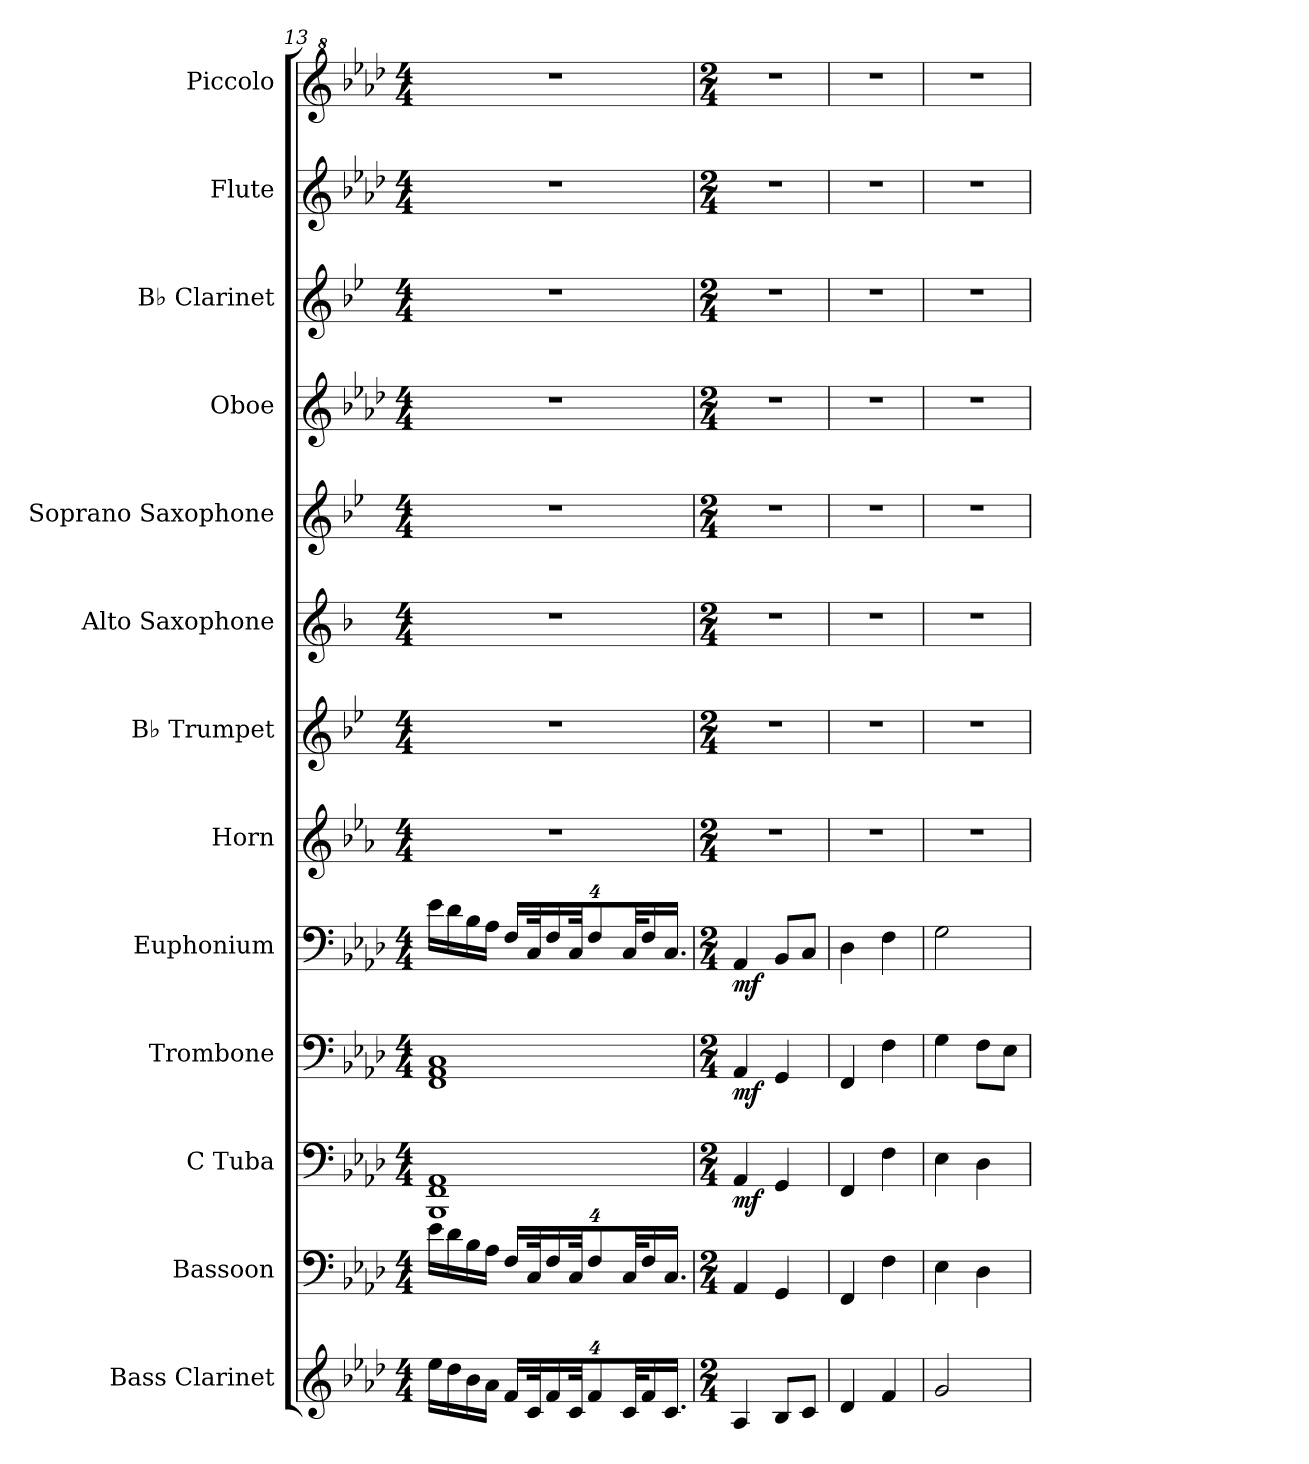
**kern	**dynam	**kern	**kern	**dynam	**kern	**dynam	**kern	**dynam	**kern	**kern	**kern	**kern	**kern	**kern	**kern	**kern
*part13	*part13	*part12	*part11	*part11	*part10	*part10	*part9	*part9	*part8	*part7	*part6	*part5	*part4	*part3	*part2	*part1
*staff13	*staff13	*staff12	*staff11	*staff11	*staff10	*staff10	*staff9	*staff9	*staff8	*staff7	*staff6	*staff5	*staff4	*staff3	*staff2	*staff1
*I"Bass Clarinet	*	*I"Bassoon	*I"C Tuba	*	*I"Trombone	*	*I"Euphonium	*	*I"Horn	*I"B♭ Trumpet	*I"Alto Saxophone	*I"Soprano Saxophone	*I"Oboe	*I"B♭ Clarinet	*I"Flute	*I"Piccolo
*I'B. Cl.	*	*I'Bsn.	*I'C Tu.	*	*I'Trb.	*	*I'Eu.	*	*I'Hn.	*I'B♭ Tpt.	*I'A. Sax.	*I'S. Sax.	*I'Ob.	*I'B♭ Cl.	*I'Fl.	*I'Picc.
!!LO:PB:g=z
*clefG2	*	*clefF4	*clefF4	*	*clefF4	*	*clefF4	*	*clefG2	*clefG2	*clefG2	*clefG2	*clefG2	*clefG2	*clefG2	*clefG^2
*ITrd8c14	*	*	*	*	*	*	*	*	*ITrd4c7	*ITrd1c2	*ITrd5c9	*ITrd1c2	*	*ITrd1c2	*	*ITrd-7c-12
*k[b-e-a-d-]	*	*k[b-e-a-d-]	*k[b-e-a-d-]	*	*k[b-e-a-d-]	*	*k[b-e-a-d-]	*	*k[b-e-a-d-]	*k[b-e-a-d-]	*k[b-e-a-d-]	*k[b-e-a-d-]	*k[b-e-a-d-]	*k[b-e-a-d-]	*k[b-e-a-d-]	*k[b-e-a-d-]
*A-:	*	*A-:	*A-:	*	*A-:	*	*A-:	*	*A-:	*A-:	*A-:	*A-:	*A-:	*A-:	*A-:	*A-:
*M4/4	*	*M4/4	*M4/4	*	*M4/4	*	*M4/4	*	*M4/4	*M4/4	*M4/4	*M4/4	*M4/4	*M4/4	*M4/4	*M4/4
=13	=13	=13	=13	=13	=13	=13	=13	=13	=13	=13	=13	=13	=13	=13	=13	=13
16e-\LL	.	16e-\LL	1BBB- 1FF 1AA-	.	1FF 1AA- 1C	.	16e-\LL	.	1r	1r	1r	1r	1r	1r	1r	1r
16d-\	.	16d-\	.	.	.	.	16d-\	.	.	.	.	.	.	.	.	.
16B-\	.	16B-\	.	.	.	.	16B-\	.	.	.	.	.	.	.	.	.
16A-\JJ	.	16A-\JJ	.	.	.	.	16A-\JJ	.	.	.	.	.	.	.	.	.
*Xbrackettup	*	*Xbrackettup	*	*	*	*	*Xbrackettup	*	*	*	*	*	*	*	*	*
32%3F/LL	.	32%3F/LL	.	.	.	.	32%3F/LL	.	.	.	.	.	.	.	.	.
64%3C/K	.	64%3C/K	.	.	.	.	64%3C/K	.	.	.	.	.	.	.	.	.
32%3F/	.	32%3F/	.	.	.	.	32%3F/	.	.	.	.	.	.	.	.	.
64%3C/JK	.	64%3C/JK	.	.	.	.	64%3C/JK	.	.	.	.	.	.	.	.	.
16%3F/	.	16%3F/	.	.	.	.	16%3F/	.	.	.	.	.	.	.	.	.
64%3C/KL	.	64%3C/KL	.	.	.	.	64%3C/KL	.	.	.	.	.	.	.	.	.
32%3F/	.	32%3F/	.	.	.	.	32%3F/	.	.	.	.	.	.	.	.	.
32%3.C/JJ	.	32%3.C/JJ	.	.	.	.	32%3.C/JJ	.	.	.	.	.	.	.	.	.
=14	=14	=14	=14	=14	=14	=14	=14	=14	=14	=14	=14	=14	=14	=14	=14	=14
*M2/4	*	*M2/4	*M2/4	*	*M2/4	*	*M2/4	*	*M2/4	*M2/4	*M2/4	*M2/4	*M2/4	*M2/4	*M2/4	*M2/4
!	!LO:DY:a	!	!	!	!	!	!	!	!	!	!	!	!	!	!	!
!	!LO:DY:n=1:b	!	!	!LO:DY:b	!	!LO:DY:b	!	!LO:DY:b	!	!	!	!	!	!	!	!
4AA-/	mf mf	4AA-/	4AA-/	mf	4AA-/	mf	4AA-/	mf	2r	2r	2r	2r	2r	2r	2r	2r
8BB-/L	.	4GG/	4GG/	.	4GG/	.	8BB-/L	.	.	.	.	.	.	.	.	.
8C/J	.	.	.	.	.	.	8C/J	.	.	.	.	.	.	.	.	.
=15	=15	=15	=15	=15	=15	=15	=15	=15	=15	=15	=15	=15	=15	=15	=15	=15
4D-/	.	4FF/	4FF/	.	4FF/	.	4D-\	.	2r	2r	2r	2r	2r	2r	2r	2r
4F/	.	4F\	4F\	.	4F\	.	4F\	.	.	.	.	.	.	.	.	.
=16	=16	=16	=16	=16	=16	=16	=16	=16	=16	=16	=16	=16	=16	=16	=16	=16
2G/	.	4E-\	4E-\	.	4G\	.	2G\	.	2r	2r	2r	2r	2r	2r	2r	2r
.	.	4D-\	4D-\	.	8F\L	.	.	.	.	.	.	.	.	.	.	.
.	.	.	.	.	8E-\J	.	.	.	.	.	.	.	.	.	.	.
=	=	=	=	=	=	=	=	=	=	=	=	=	=	=	=	=
*-	*-	*-	*-	*-	*-	*-	*-	*-	*-	*-	*-	*-	*-	*-	*-	*-
